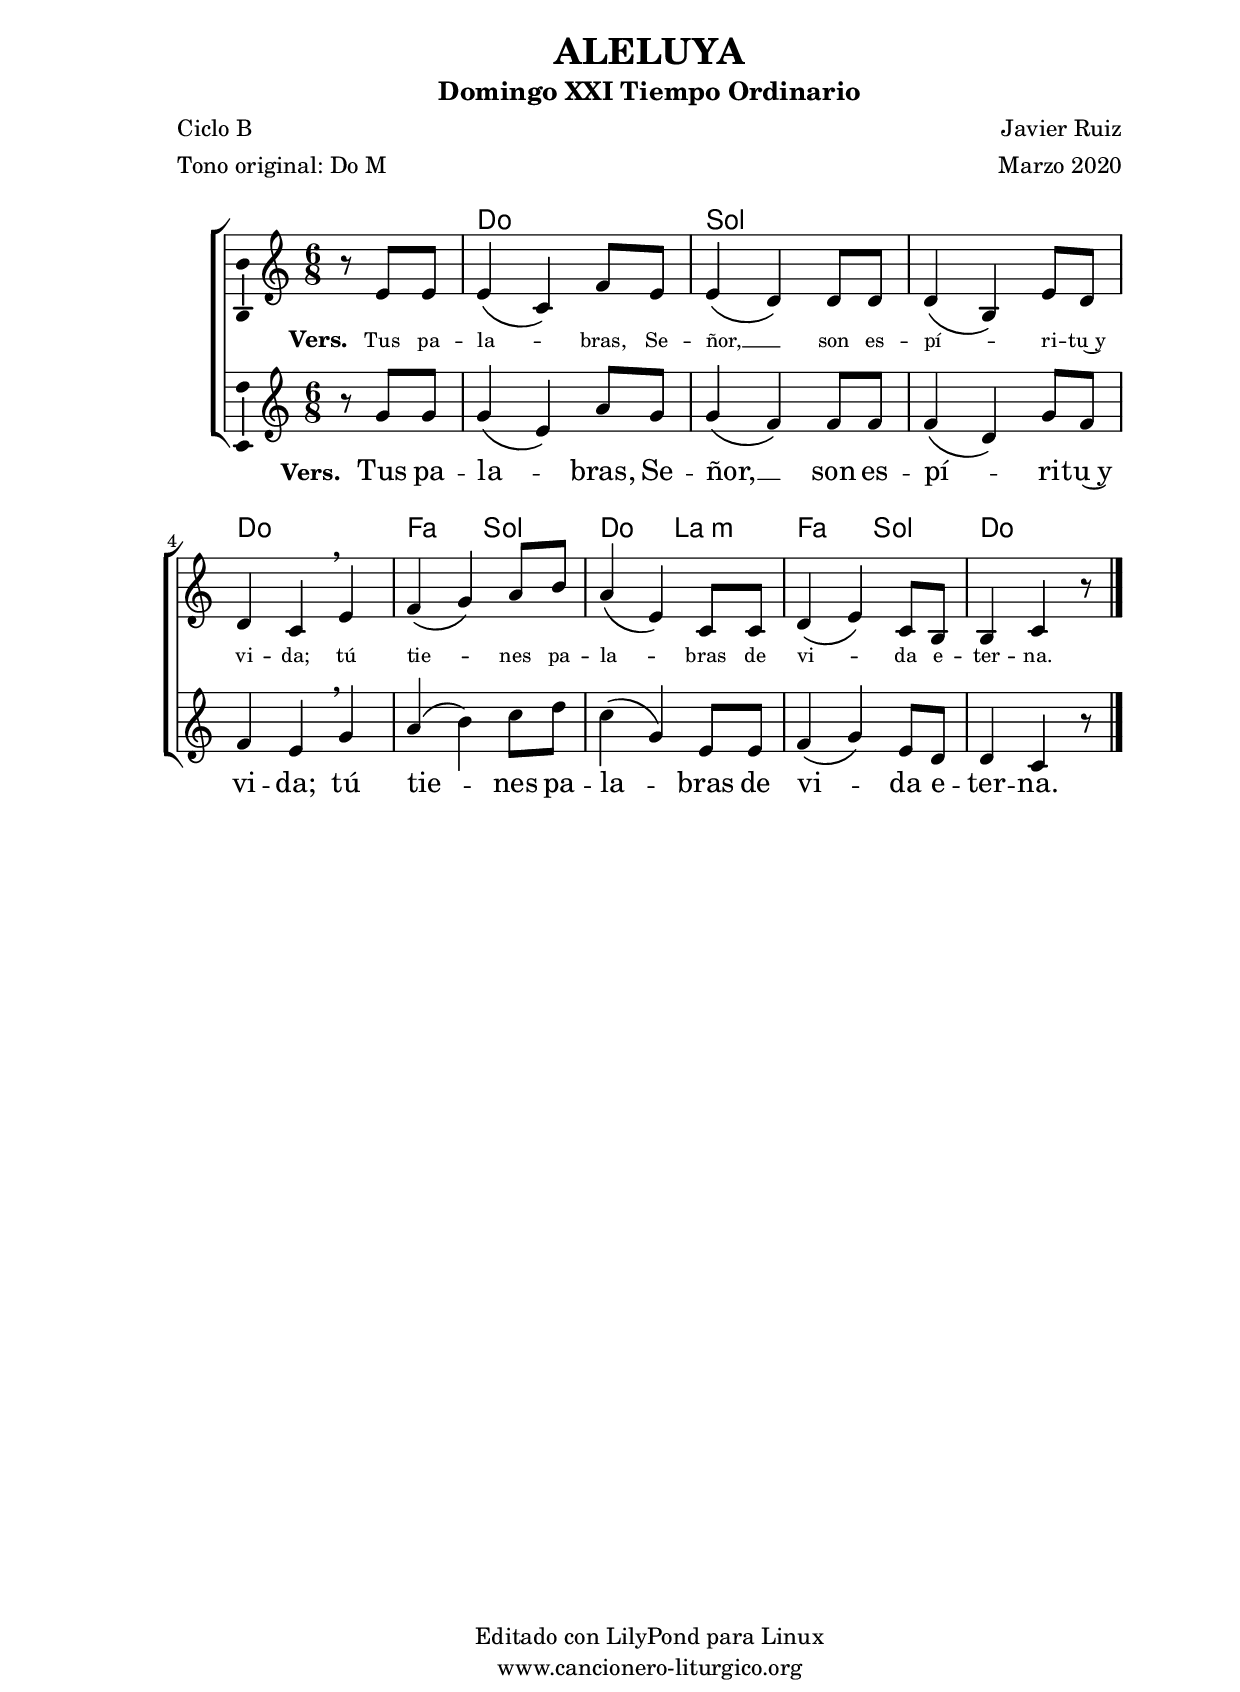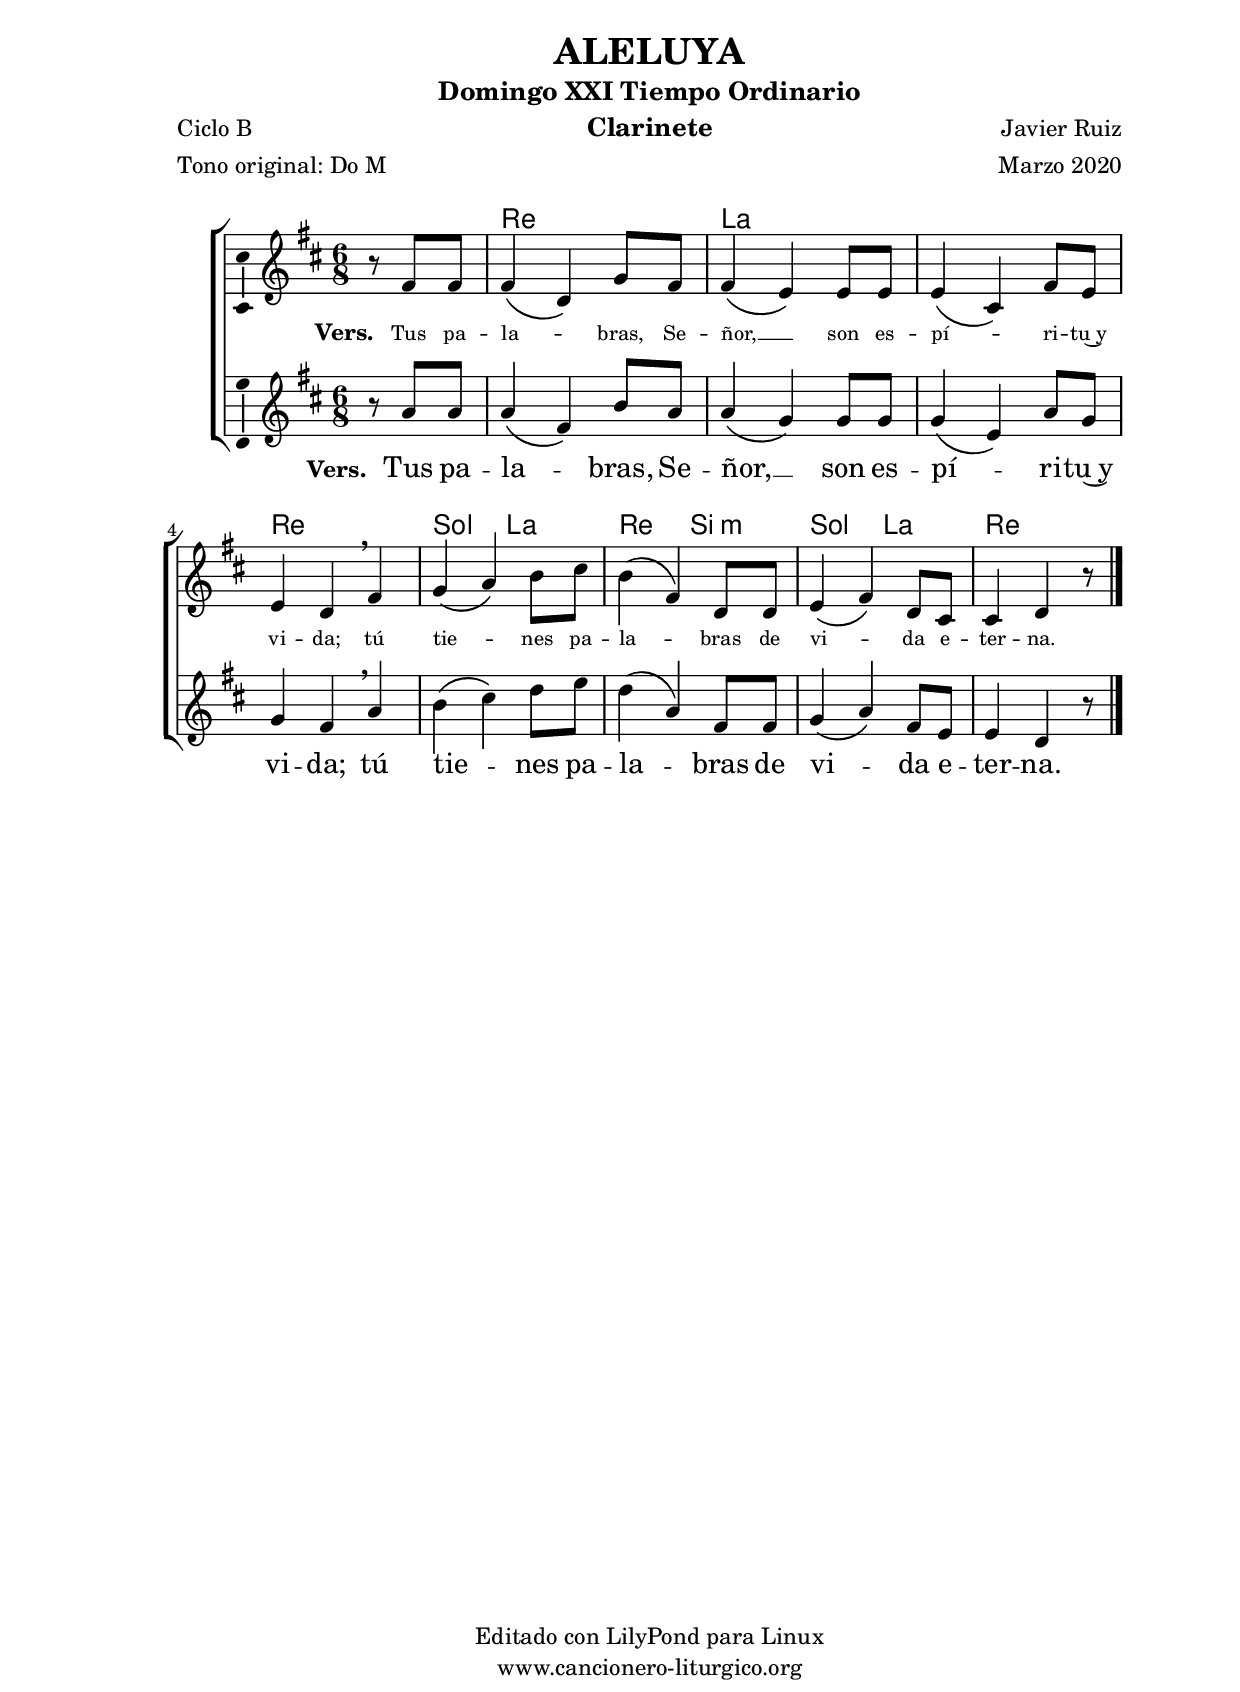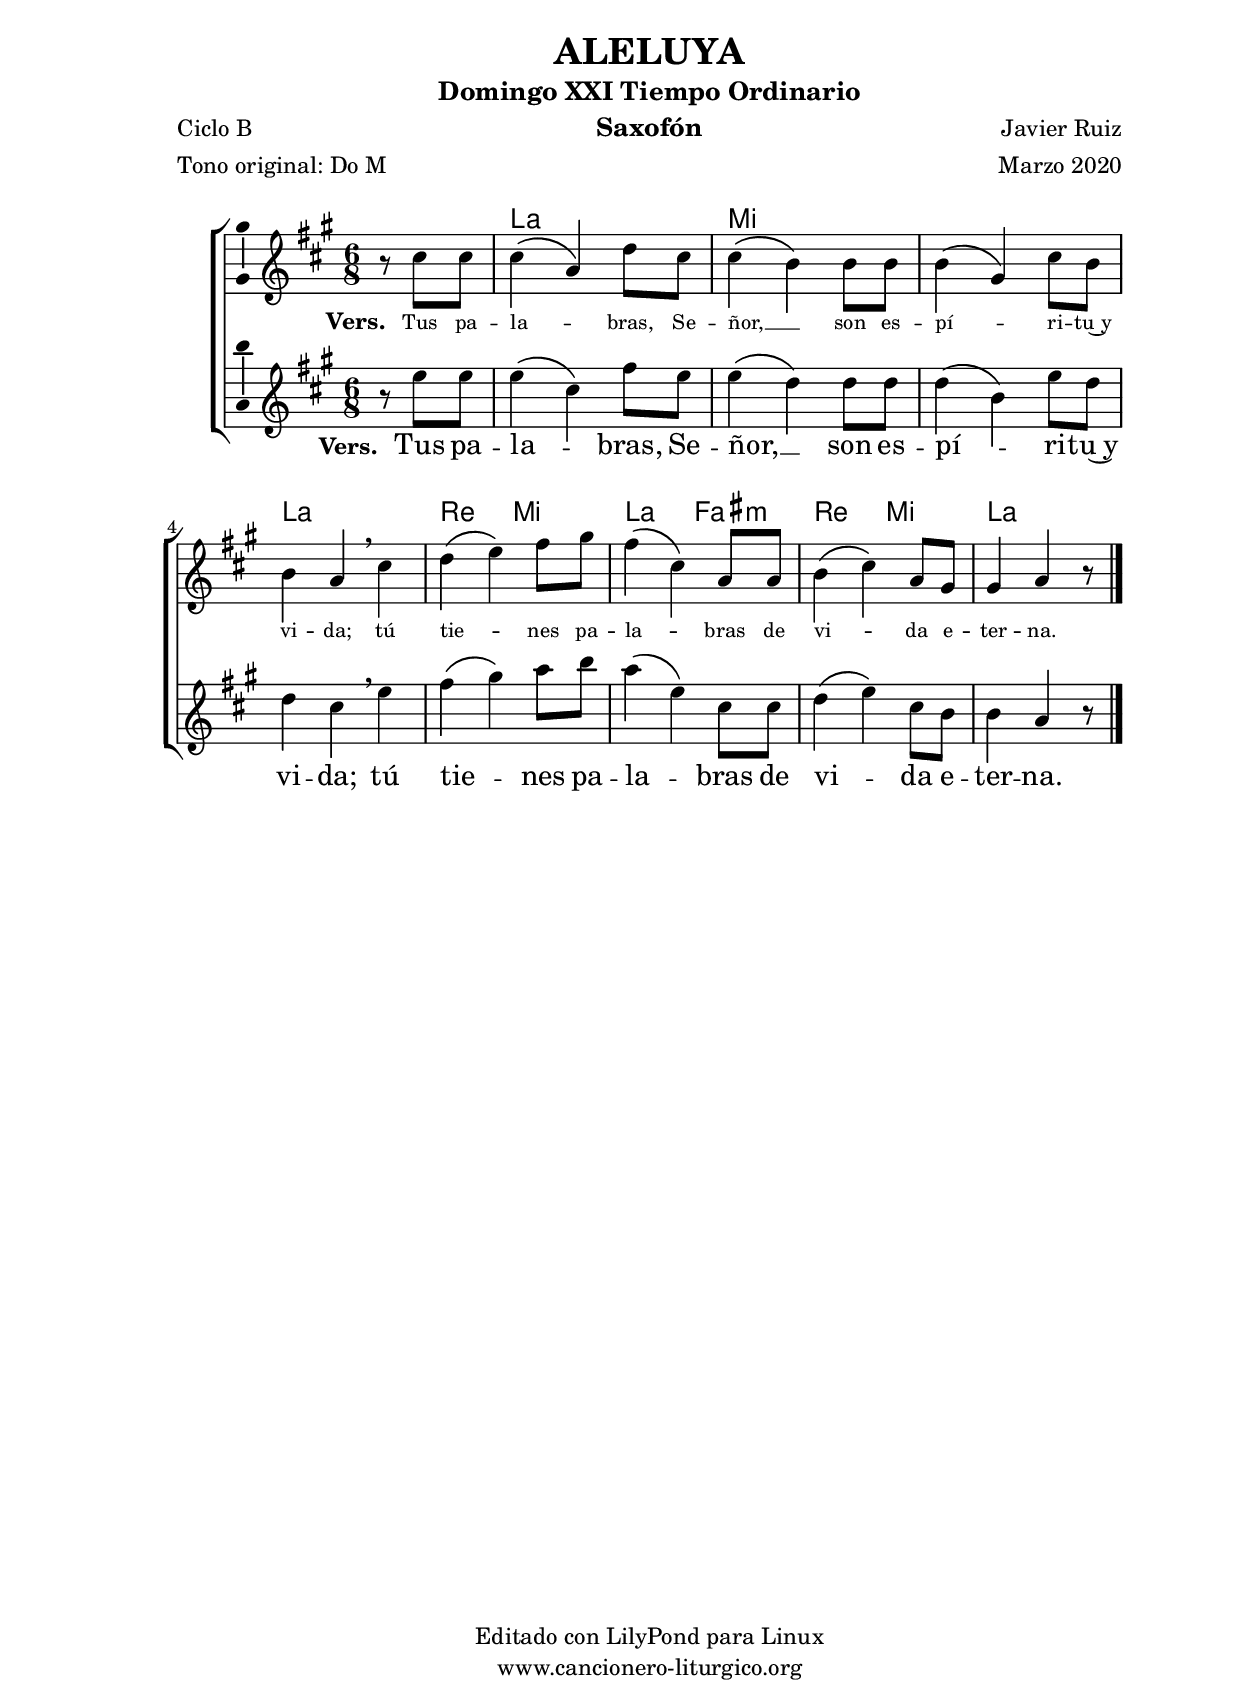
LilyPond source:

%
%para convertir .midi en .wav:
%timidity filename.midi -Ow -o finename.wav
%
%
%Para convertir de .wav a .mp3:
%lame -h -m j filename.wav
%
%
%para escuchar el midi:
%timidity nombrefichero.midi
%


%versión de lilypond para la que se ha escrito esta partitura:
\version "2.16.0"

	%Tamaño papel
	#(set-default-paper-size "a4")
	%Tamaño partitura
	#(set-global-staff-size 20)
	%No responde al pulsar sobre una nota
	#(ly:set-option 'point-and-click #f)

%parámetros del encabezamiento:
\header {
	title = "ALELUYA"
	subtitle = "Domingo XXI Tiempo Ordinario"
	composer = "Javier Ruiz"
	poet = "Ciclo B"
	meter = "Tono original: Do M"
	arranger = "Marzo 2020"
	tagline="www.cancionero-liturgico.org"
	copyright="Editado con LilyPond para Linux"
	}

%parámetros asociados al papel:
\paper  {
	oddHeaderMarkup = \markup {\fill-line { \on-the-fly #not-first-page \fromproperty #'header:title \on-the-fly #not-first-page \fromproperty #'header:composer }}
	evenHeaderMarkup = \markup {\fill-line { \fromproperty #'header:composer \fromproperty #'header:title }}
	#(set-paper-size "a4")
	print-page-number = ##f
	first-page-number = 1
	print-first-page-number = ##f
%	head-separation = 3.0 \cm
	top-margin = 1.5 \cm
%	top-margin = 2.0 \cm
%%%	bottom-margin = 0.5\cm
	bottom-margin = 0.2\cm
	left-margin = 3.0 \cm
	line-width = 16.0 \cm 
	indent = 8\mm
	interscoreline = 2.\mm
	between-system-space = 15\mm
%	para que las partituras no llenen la hoja:
	ragged-bottom = ##t
%	idem para la última hoja:
	ragged-last-bottom = ##f
%	para que las partituras llenen el ancho del papel:
	ragged-last = ##f
	after-title-space = 2.5 \cm
%page-count=2
system-count=2

	%Flexible Vertical Spacing
%	markup-markup-spacing =
%	#'((basic-distance . 15) (minimum-distance . 15) (padding . 3))
	markup-system-spacing =
	#'((basic-distance . 15) (minimum-distance . 15) (padding . 3))
	system-system-spacing =
	#'((basic-distance . 15) (minimum-distance . 15) (padding . 3))
	score-system-spacing =
	#'((basic-distance . 15) (minimum-distance . 15) (padding . 5))
%	top-system-spacing = % header
%	#'((basic-distance . 8) (minimum-distance . 0) (padding . 0))
%	top-markup-spacing =
%	#'((basic-distance . 20) (minimum-distance . 20) (padding . 0))
	last-bottom-spacing = % footer
	#'((basic-distance . 5) (minimum-distance . 5) (padding . 0))
%	score-markup-spacing =
%	#'((basic-distance . 16) (minimum-distance . 13) (padding . 0))

	}


%parámetros que afectan a toda la partitura:
global =  {
	%clave de sol (G):
	\clef G
	%armadura:
%	\transpose ees f
	\key c \major
	\tempo 4.=60
	\set Score.tempoHideNote = ##t
	}


acordes = {
	\italianChords
	\chordmode {
%	\transpose ees f
{

s4.
c4. c g g g g c c f g c a:m f g c c4

	}
	}
}


melodiatrompeta = 
%	\transpose ees f
{

	\relative c''{
	\time 6/8

\partial4.
r4.
r2.
r8 g16 a b c d4.
r2.
r8 c16 d e f g4.
r2.
r8 c,16 b a g a4.
r2.
r8 c16 d c b c4

}
	\bar "|."
	}


melodiatres = 
%	\transpose ees f
{

	\relative c'{
	\time 6/8

\partial4.
r8 e8 e
e4 \(c4\) f8 e
e4 \(d4\) \noBeam d8 d
d4 \(b4\) e8 d
d4 c4 \breathe e4
f4 \(g4\) a8 b
a4 \(e4\) c8 c
d4 \(e4\) c8 b
b4 c4 r8

}

	\bar "|."
	}


melodiabajo = 
%	\transpose ees f
{

	%clave de fa (F):
	\clef F

	\relative c{
	\time 6/8

\partial4.
r4.
c4 c8 c4.
g4 g8 g4.
g4 g8 g4.
c4 c8 c4.
f4 f8 g4 g8
c,4 c8 a4 a8
f'4 f8 g4 g8
c,4 c8 c4

}

	\bar "|."
	}


melodia = 
%	\transpose ees f
{

	\relative c'{
	\time 6/8

\partial4.
r8 g'8 g
g4 \(e4\) a8 g
g4 \(f4\) \noBeam f8 f
f4 \(d4\) g8 f
f4 e4 \breathe g4
a4 \(b4\) c8 d
c4 \(g4\) e8 e
f4 \(g4\) e8 d
d4 c4 r8

}

	\bar "|."
	}


texto = \lyricmode {
\set stanza =#"Vers. "
Tus pa -- la -- _ bras, Se -- ñor, __ _
son es -- pí -- _ ri -- tu~y vi -- da;
tú tie -- _ nes pa -- la -- _ bras
de vi -- _ da e -- ter -- na.
	}

textotres = \lyricmode {
\override LyricText #'font-size = #-1
\set stanza =#"Vers. "
Tus pa -- la -- _ bras, Se -- ñor, __ _
son es -- pí -- _ ri -- tu~y vi -- da;
tú tie -- _ nes pa -- la -- _ bras
de vi -- _ da e -- ter -- na.
	}


acordesStaff = \context ChordNames = acordesStaff <<
	\set chordChanges = ##t
	\acordes
	>>

voztrompetaStaff = \context Voice = voztrompetaStaff
<<
	\override Staff.StaffSymbol #'staff-space = #(magstep -0.35)
	\set Staff.midiInstrument = #"trumpet"
	\set Staff.midiMinimumVolume = #0.4
	\set Staff.midiMaximumVolume = #0.6
	\global
	\melodiatrompeta
	>>

voztresStaff = \context Voice = voztresStaff
\with {\consists "Ambitus_engraver"}
<<
%	\override Staff.StaffSymbol #'staff-space = #(magstep -0.35)
	\set Staff.midiInstrument = #"violin"
	\set Staff.midiMinimumVolume = #0.6
	\set Staff.midiMaximumVolume = #0.8
	\global
	\relative c' \melodiatres
	>>

vozStaff = \context Voice = vozStaff
\with {\consists "Ambitus_engraver"}
<<
%	\set Staff.instrumentName = ""
%	\set Staff.shortInstrumentName = ""
%	\set Staff.midiInstrument = #"clarinet"
%	\set Staff.midiInstrument = #"cello"
	\set Staff.midiInstrument = #"flute"
%	\set Staff.midiInstrument = #"electric guitar (jazz)"
%	\set Staff.midiInstrument = #"english horn"
%	\set Staff.midiInstrument = #"violin"
%	\set Staff.midiInstrument = #"glockenspiel"
	\set Staff.midiMinimumVolume = #0.8
	\set Staff.midiMaximumVolume = #1.0
	\global
	\melodia
	>>

vozbajoStaff = \context Voice = vozbajoStaff
<<
	\override Staff.StaffSymbol #'staff-space = #(magstep -0.35)
	\set Staff.midiInstrument = #"english horn"
	\set Staff.midiMinimumVolume = #0.6
	\set Staff.midiMaximumVolume = #0.8
	\global
	\melodiabajo
	>>

textoStaff = \context Lyrics = textoStaff <<
	\lyricsto vozStaff \texto
	>>

textotresStaff = \context Lyrics = textotresStaff <<
	\lyricsto voztresStaff \textotres
	>>


\book {
	\score {
		<<
		\context ChoirStaff {
%			\override StaffGroup.SystemStartBracket #'collapse-height = #1
%			\override Score.SystemStartBar #'collapse-height = #1
			<<
			\acordesStaff
%			\voztrompetaStaff
			\voztresStaff
			\textotresStaff
			\vozStaff
			\textoStaff
%			\vozbajoStaff
			>>
			}
		>>
		\layout {
	    		\context {
				\Lyrics
				\override LyricText #'font-size = #2
				}
	   		 \context {
				\Score
				\override StaffSymbol #'staff-space = #(magstep +3)
				}
			}
		}
	\score {
		\unfoldRepeats
		<<
		\context ChoirStaff {
			<<
			\acordesStaff
			\voztrompetaStaff
			\voztresStaff
			\vozStaff
			\vozbajoStaff
			>>
			}
		>>
		\midi {
	  		\context {
	  			\Score
				tempoWholesPerMinute = #(ly:make-moment 70 4)
				}
			}
		}
	}


%Partitura para clarinete
#(define output-suffix "C")
\book {
	\header{
		instrument = "Clarinete"
		}
	\score {
		<<
		\context ChoirStaff {
%			\override StaffGroup.SystemStartBracket #'collapse-height = #1
%			\override Score.SystemStartBar #'collapse-height = #1
\transpose c d
			<<
			\acordesStaff
%			\voztrompetaStaff
			\voztresStaff
			\textotresStaff
			\vozStaff
			\textoStaff
%			\vozbajoStaff
			>>
			}
		>>
		\layout {
	    		\context {
				\Lyrics
				\override LyricText #'font-size = #2
				}
	   		 \context {
				\Score
				\override StaffSymbol #'staff-space = #(magstep +3)
				}
			}
		}
	}


%Partitura para saxofón
#(define output-suffix "S")
\book {
	\header{
		instrument = "Saxofón"
		}
	\score {
		<<
		\context ChoirStaff {
%			\override StaffGroup.SystemStartBracket #'collapse-height = #1
%			\override Score.SystemStartBar #'collapse-height = #1
\transpose c a
			<<
			\acordesStaff
%			\voztrompetaStaff
			\voztresStaff
			\textotresStaff
			\vozStaff
			\textoStaff
%			\vozbajoStaff
			>>
			}
		>>
		\layout {
	    		\context {
				\Lyrics
				\override LyricText #'font-size = #2
				}
	   		 \context {
				\Score
				\override StaffSymbol #'staff-space = #(magstep +3)
				}
			}
		}
	}


